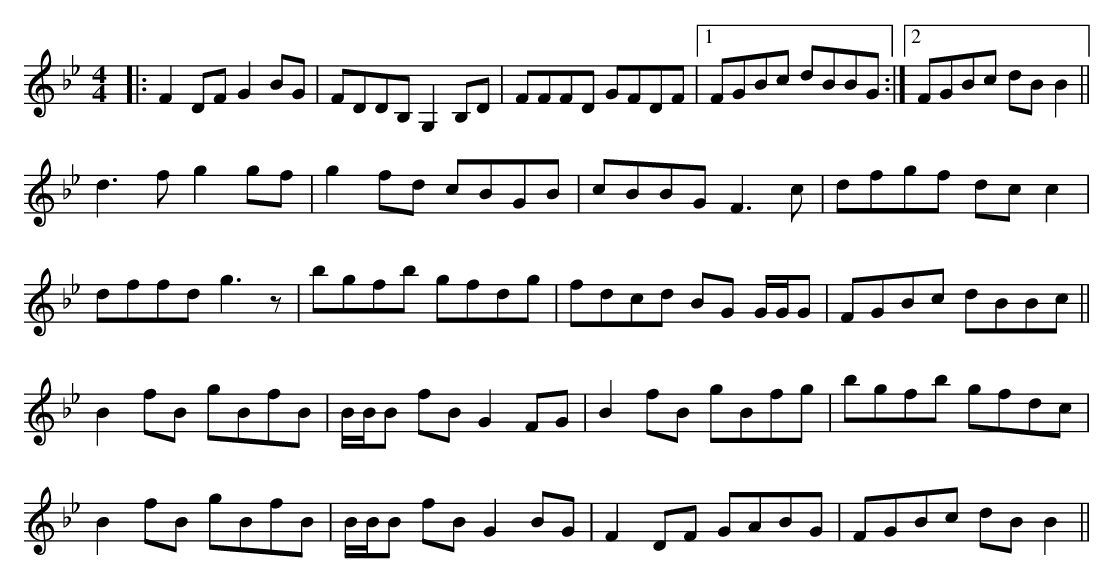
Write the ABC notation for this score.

X:1
M:4/4
K:Gmin
|:F2 DF G2 BG|FDDB, G,2 B,D|FFFD GFDF|1 FGBc dBBG:|2 FGBc dB B2||
d3 f g2 gf|g2 fd cBGB|cBBG F3 c|dfgf dc c2|
dffd g3 z|bgfb gfdg|fdcd BG G/G/G|FGBc dBBc||
B2 fB gBfB|B/B/B fB G2 FG|B2 fB gBfg|bgfb gfdc|
B2 fB gBfB|B/B/B fB G2 BG|F2 DF GABG|FGBc dB B2||
